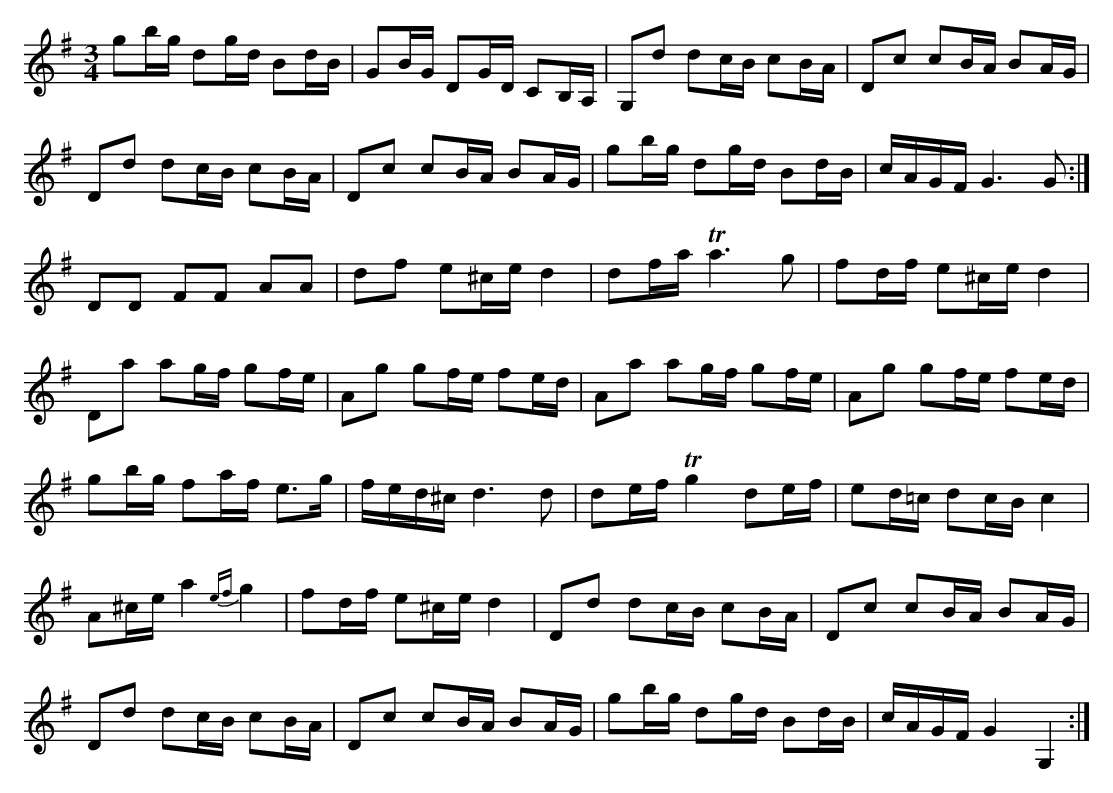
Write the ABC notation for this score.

X:1
M:3/4
K:G
L:1/16
g2bg d2gd B2dB|G2BG D2GD C2B,A,|G,2d2 d2cB c2BA|D2c2 c2BA B2AG|
D2d2 d2cB c2BA|D2c2 c2BA B2AG|g2bg d2gd B2dB|cAGF G6 G2:|
D2D2 F2F2 A2A2|d2f2 e2^ce d4|d2fa Ta6 g2|f2df e2^ce d4|
D2a2 a2gf g2fe|A2g2 g2fe f2ed|A2a2 a2gf g2fe|A2g2 g2fe f2ed|
g2bg f2af e3g|fed^c d6 d2|d2ef Tg4 d2ef|e2d=c d2cB c4|
A2^ce a4{ef}g4|f2df e2^ce d4|D2d2 d2cB c2BA|D2c2 c2BA B2AG|
D2d2 d2cB c2BA|D2c2 c2BA B2AG|g2bg d2gd B2dB|cAGF G4 G,4:|
